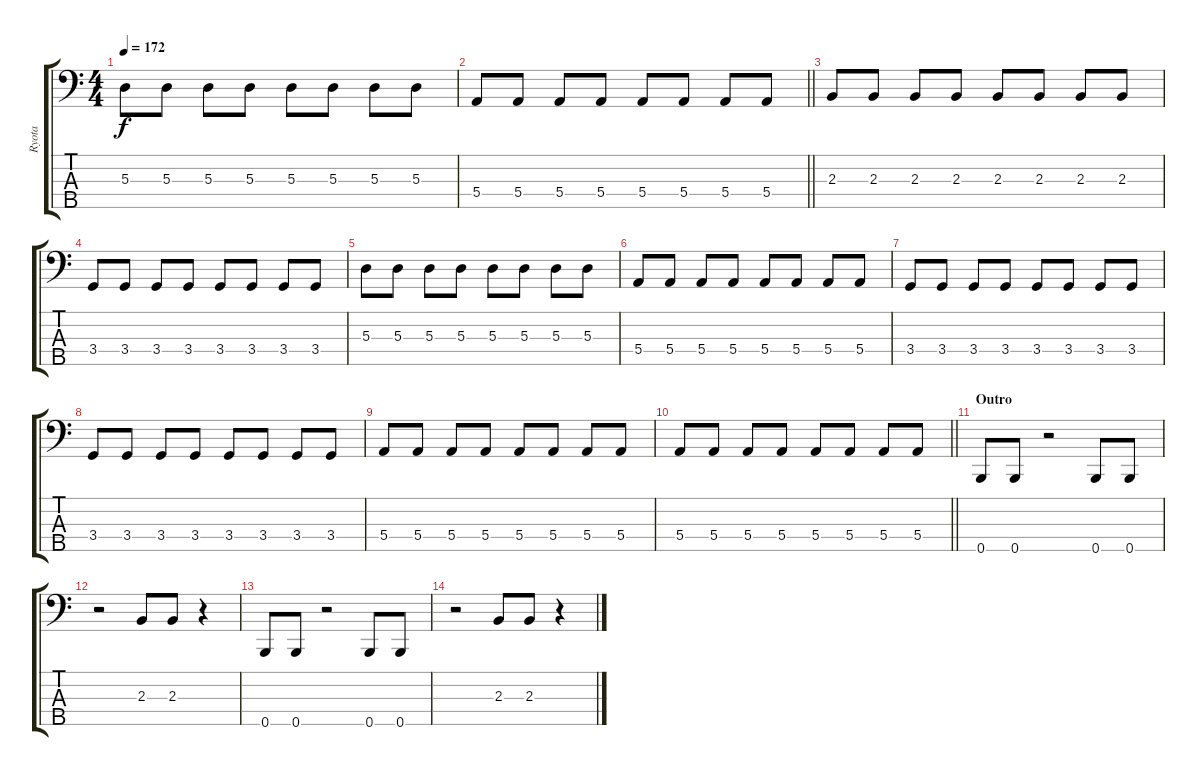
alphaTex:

\track ("Ryota" "Ryota") {instrument electricbassfinger}
\staff {score tabs}
\tuning (G2 D2 A1 E1 B0) {hide}
\ts (4 4)
\tempo 172
\clef f4
\ks c
5.3.8{dy f} 5.3.8 5.3.8 5.3.8 5.3.8 5.3.8 5.3.8 5.3.8 |
\barLineRight lightlight
5.4.8 5.4.8 5.4.8 5.4.8 5.4.8 5.4.8 5.4.8 5.4.8 |
2.3.8 2.3.8 2.3.8 2.3.8 2.3.8 2.3.8 2.3.8 2.3.8 |
3.4.8 3.4.8 3.4.8 3.4.8 3.4.8 3.4.8 3.4.8 3.4.8 |
5.3.8 5.3.8 5.3.8 5.3.8 5.3.8 5.3.8 5.3.8 5.3.8 |
5.4.8 5.4.8 5.4.8 5.4.8 5.4.8 5.4.8 5.4.8 5.4.8 |
3.4.8 3.4.8 3.4.8 3.4.8 3.4.8 3.4.8 3.4.8 3.4.8 |
3.4.8 3.4.8 3.4.8 3.4.8 3.4.8 3.4.8 3.4.8 3.4.8 |
5.4.8 5.4.8 5.4.8 5.4.8 5.4.8 5.4.8 5.4.8 5.4.8 |
\barLineRight lightlight
5.4.8 5.4.8 5.4.8 5.4.8 5.4.8 5.4.8 5.4.8 5.4.8 |
\section ("" "Outro")
0.5.8 0.5.8 r.2 0.5.8 0.5.8 |
r.2 2.3.8 2.3.8 r.4 |
0.5.8 0.5.8 r.2 0.5.8 0.5.8 |
r.2 2.3.8 2.3.8 r.4
